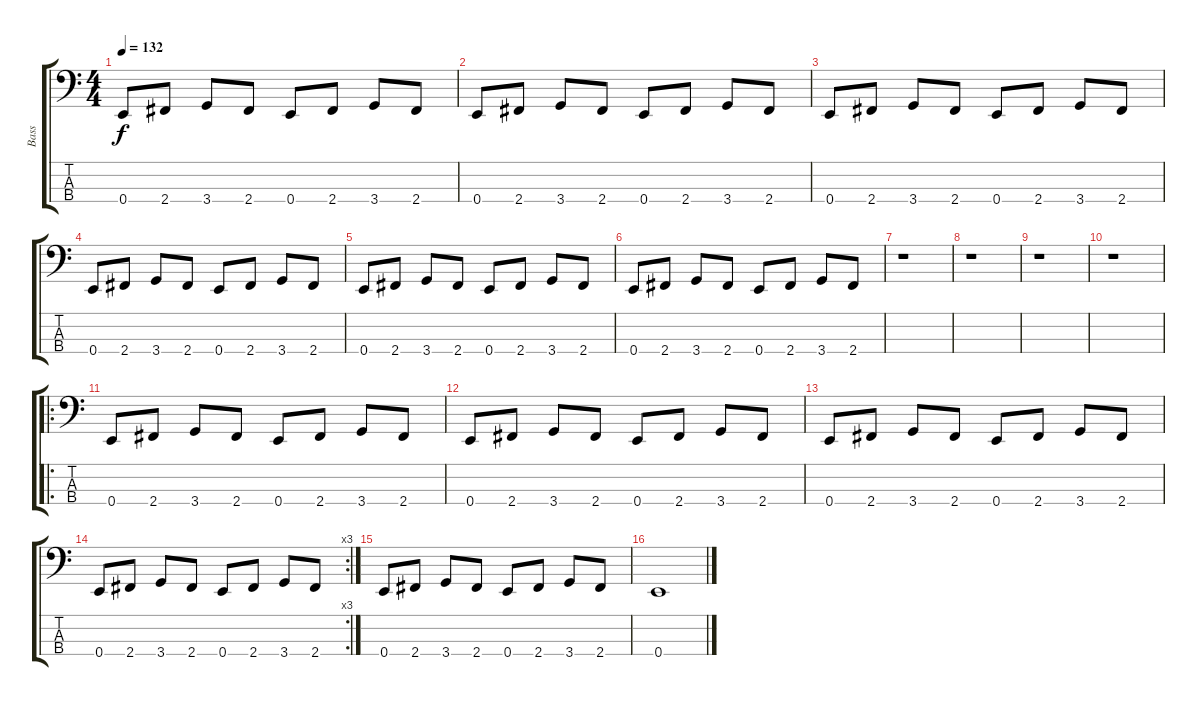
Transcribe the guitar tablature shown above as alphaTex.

\track ("Bass" "Bass") {instrument electricbassfinger}
\staff {score tabs}
\tuning (G2 D2 A1 E1) {hide}
\ts (4 4)
\tempo 132
\clef f4
\ks c
0.4.8{dy f} 2.4.8 3.4.8 2.4.8 0.4.8 2.4.8 3.4.8 2.4.8 |
0.4.8 2.4.8 3.4.8 2.4.8 0.4.8 2.4.8 3.4.8 2.4.8 |
0.4.8 2.4.8 3.4.8 2.4.8 0.4.8 2.4.8 3.4.8 2.4.8 |
0.4.8 2.4.8 3.4.8 2.4.8 0.4.8 2.4.8 3.4.8 2.4.8 |
0.4.8 2.4.8 3.4.8 2.4.8 0.4.8 2.4.8 3.4.8 2.4.8 |
0.4.8 2.4.8 3.4.8 2.4.8 0.4.8 2.4.8 3.4.8 2.4.8 |
r.1 |
r.1 |
r.1 |
r.1 |
\ro
0.4.8 2.4.8 3.4.8 2.4.8 0.4.8 2.4.8 3.4.8 2.4.8 |
0.4.8 2.4.8 3.4.8 2.4.8 0.4.8 2.4.8 3.4.8 2.4.8 |
0.4.8 2.4.8 3.4.8 2.4.8 0.4.8 2.4.8 3.4.8 2.4.8 |
\rc 3
0.4.8 2.4.8 3.4.8 2.4.8 0.4.8 2.4.8 3.4.8 2.4.8 |
0.4.8 2.4.8 3.4.8 2.4.8 0.4.8 2.4.8 3.4.8 2.4.8 |
0.4.1
